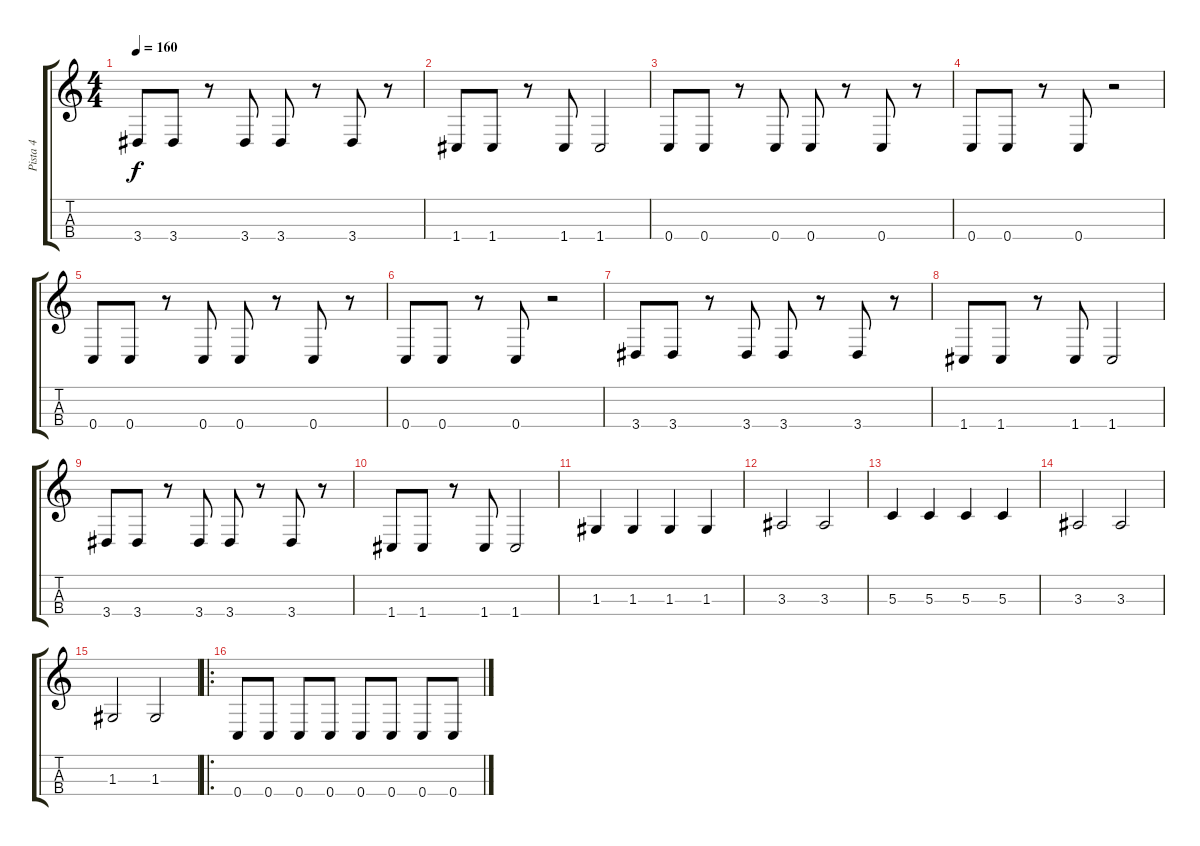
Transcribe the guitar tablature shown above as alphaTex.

\track ("Pista 4" "Pista 4") {instrument electricbasspick}
\staff {score tabs}
\tuning (F3 C3 G2 C2) {hide}
\ts (4 4)
\tempo 160
\clef g2
\ks c
3.4.8{dy f} 3.4.8 r.8 3.4.8 3.4.8 r.8 3.4.8 r.8 |
1.4.8 1.4.8 r.8 1.4.8 1.4.2 |
0.4.8 0.4.8 r.8 0.4.8 0.4.8 r.8 0.4.8 r.8 |
0.4.8 0.4.8 r.8 0.4.8 r.2 |
0.4.8 0.4.8 r.8 0.4.8 0.4.8 r.8 0.4.8 r.8 |
0.4.8 0.4.8 r.8 0.4.8 r.2 |
3.4.8 3.4.8 r.8 3.4.8 3.4.8 r.8 3.4.8 r.8 |
1.4.8 1.4.8 r.8 1.4.8 1.4.2 |
3.4.8 3.4.8 r.8 3.4.8 3.4.8 r.8 3.4.8 r.8 |
1.4.8 1.4.8 r.8 1.4.8 1.4.2 |
1.3.4 1.3.4 1.3.4 1.3.4 |
3.3.2 3.3.2 |
5.3.4 5.3.4 5.3.4 5.3.4 |
3.3.2 3.3.2 |
1.3.2 1.3.2 |
\ro
0.4.8 0.4.8 0.4.8 0.4.8 0.4.8 0.4.8 0.4.8 0.4.8
